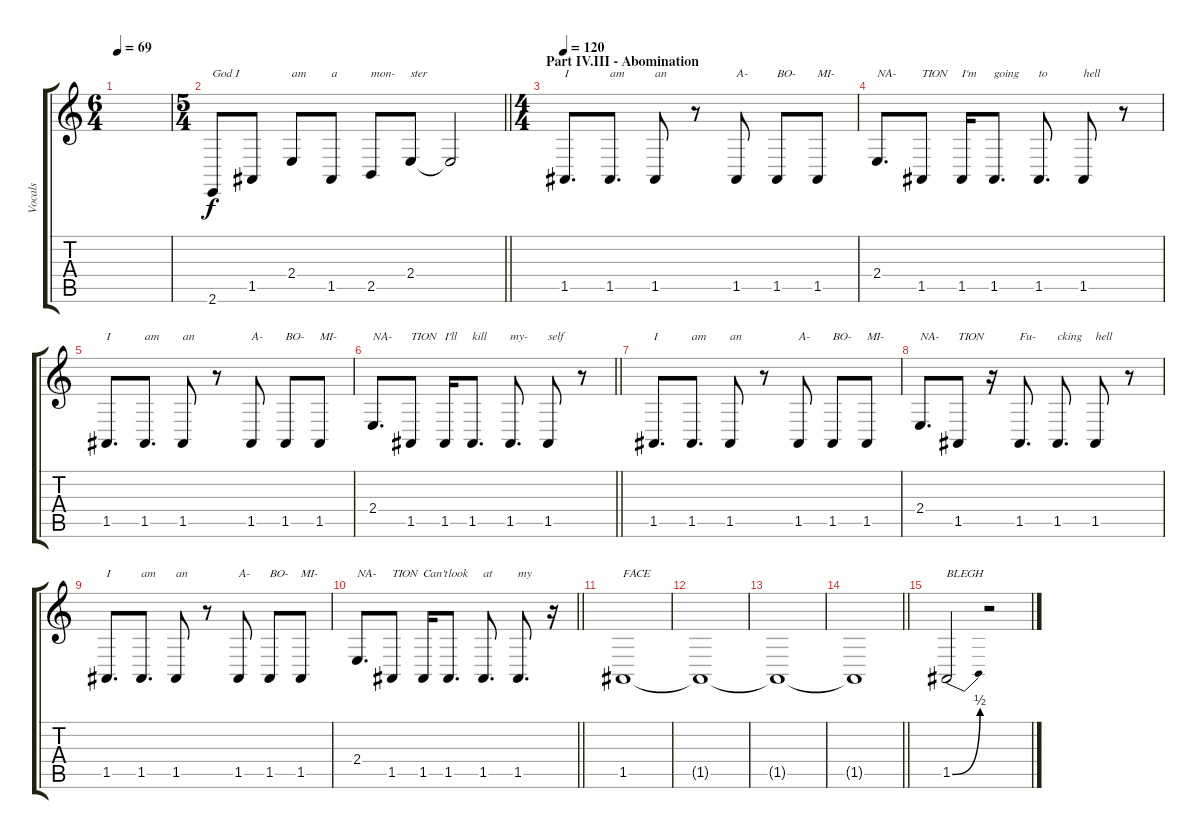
\track ("Vocals" "Vocals") {instrument oboe}
\staff {score tabs}
\tuning (E4 B3 G3 D3 A2 D2) {hide}
\ts (6 4)
\tempo 69
\clef g2
\ks c
|
\ts (5 4)
\barLineRight lightlight
2.6.8{txt "God I" volume 12} 1.5.8 2.4.8{txt "am"} 1.5.8{txt "a"} 2.5.8{txt "mon-"} 2.4.8{txt "ster"} 2.4{t}.2 |
\ts (4 4)
\section ("" "Part IV.III - Abomination")
\tempo 120
1.5.8{d txt "I"} 1.5.8{d txt "am"} 1.5.8{txt "an"} r.8 1.5.8{txt "A-"} 1.5.8{txt "BO-"} 1.5.8{txt "MI-"} |
2.4.8{d txt "NA-"} 1.5.8{txt "TION"} 1.5.16{txt "I'm"} 1.5.8{d txt "going"} 1.5.8{d txt "to"} 1.5.8{txt "hell"} r.8 |
1.5.8{d txt "I"} 1.5.8{d txt "am"} 1.5.8{txt "an"} r.8 1.5.8{txt "A-"} 1.5.8{txt "BO-"} 1.5.8{txt "MI-"} |
\barLineRight lightlight
2.4.8{d txt "NA-"} 1.5.8{txt "TION"} 1.5.16{txt "I'll"} 1.5.8{d txt "kill"} 1.5.8{d txt "my-"} 1.5.8{txt "self"} r.8 |
1.5.8{d txt "I"} 1.5.8{d txt "am"} 1.5.8{txt "an"} r.8 1.5.8{txt "A-"} 1.5.8{txt "BO-"} 1.5.8{txt "MI-"} |
2.4.8{d txt "NA-"} 1.5.8{txt "TION"} r.16 1.5.8{d txt "Fu-"} 1.5.8{d txt "cking"} 1.5.8{txt "hell"} r.8 |
1.5.8{d txt "I"} 1.5.8{d txt "am"} 1.5.8{txt "an"} r.8 1.5.8{txt "A-"} 1.5.8{txt "BO-"} 1.5.8{txt "MI-"} |
\barLineRight lightlight
2.4.8{d txt "NA-"} 1.5.8{txt "TION"} 1.5.16{txt "Can't"} 1.5.8{d txt "look"} 1.5.8{d txt "at"} 1.5.8{d txt "my"} r.16 |
\section ("" "")
1.5.1{txt "FACE"} |
1.5{t}.1 |
1.5{t}.1 |
\barLineRight lightlight
1.5{t}.1 |
1.5{be (bend 0 0 60 2)}.2{txt "BLEGH"} r.2
